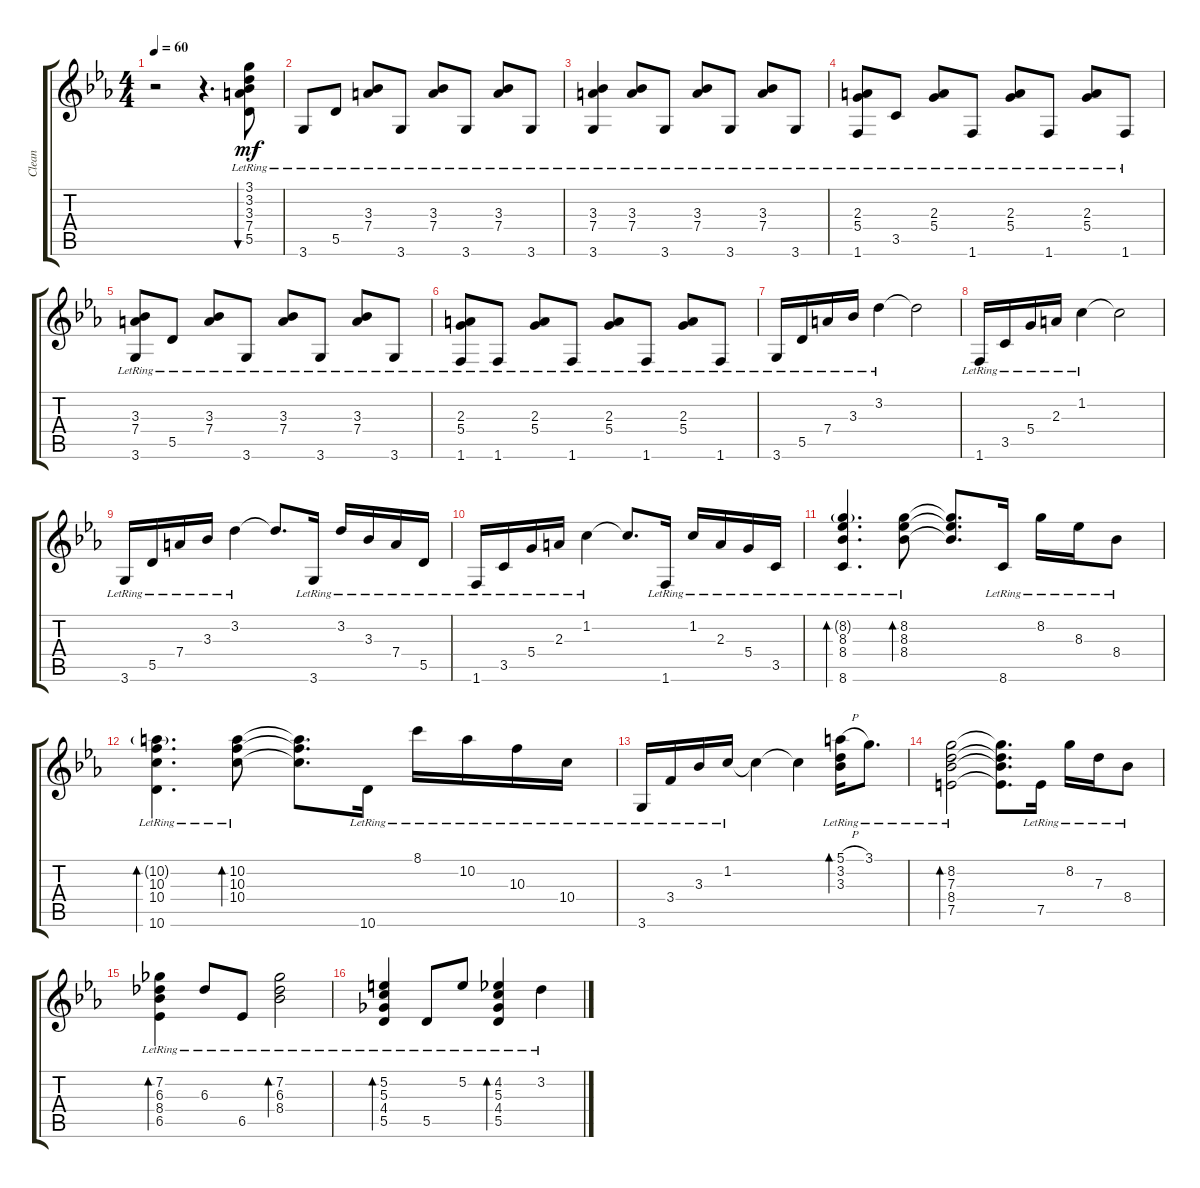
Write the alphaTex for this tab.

\track ("Clean" "Clean") {instrument electricguitarclean}
\staff {score tabs}
\tuning (E4 B3 G3 D3 A2 E2) {hide}
\ts (4 4)
\tempo 60
\clef g2
\ks eb
r.2{dy mf instrument electricguitarclean} r.4{d} (3.1{lr} 3.2{lr} 3.3{lr} 7.4{lr} 5.5{lr}).8{bu 30} |
3.6{lr}.8 5.5{lr}.8 (3.3{lr} 7.4{lr}).8 3.6{lr}.8 (3.3{lr} 7.4{lr}).8 3.6{lr}.8 (3.3{lr} 7.4{lr}).8 3.6{lr}.8 |
(3.3{lr} 7.4{lr} 3.6{lr}).4 (3.3{lr} 7.4{lr}).8 3.6{lr}.8 (3.3{lr} 7.4{lr}).8 3.6{lr}.8 (3.3{lr} 7.4{lr}).8 3.6{lr}.8 |
(2.3{lr} 5.4{lr} 1.6{lr}).8 3.5{lr}.8 (2.3{lr} 5.4{lr}).8 1.6{lr}.8 (2.3{lr} 5.4{lr}).8 1.6{lr}.8 (2.3{lr} 5.4{lr}).8 1.6{lr}.8 |
(3.3{lr} 7.4{lr} 3.6{lr}).8 5.5{lr}.8 (3.3{lr} 7.4{lr}).8 3.6{lr}.8 (3.3{lr} 7.4{lr}).8 3.6{lr}.8 (3.3{lr} 7.4{lr}).8 3.6{lr}.8 |
(2.3{lr} 5.4{lr} 1.6{lr}).8 1.6{lr}.8 (2.3{lr} 5.4{lr}).8 1.6{lr}.8 (2.3{lr} 5.4{lr}).8 1.6{lr}.8 (2.3{lr} 5.4{lr}).8 1.6{lr}.8 |
3.6{lr}.16 5.5{lr}.16 7.4{lr}.16 3.3{lr}.16 3.2{lr}.4 3.2{t}.2 |
1.6{lr}.16 3.5{lr}.16 5.4{lr}.16 2.3{lr}.16 1.2{lr}.4 1.2{t}.2 |
3.6{lr}.16 5.5{lr}.16 7.4{lr}.16 3.3{lr}.16 3.2{lr}.4 3.2{t}.8{d} 3.6{lr}.16 3.2{lr}.16 3.3{lr}.16 7.4{lr}.16 5.5{lr}.16 |
1.6{lr}.16 3.5{lr}.16 5.4{lr}.16 2.3{lr}.16 1.2{lr}.4 1.2{t}.8{d} 1.6{lr}.16 1.2{lr}.16 2.3{lr}.16 5.4{lr}.16 3.5{lr}.16 |
(8.2{g lr} 8.3{lr} 8.4{lr} 8.6{lr}).4{d bd 30} (8.2{lr} 8.3{lr} 8.4{lr}).8{bd 30} (8.2{t} 8.3{t} 8.4{t}).8{d} 8.6{lr}.16 8.2{lr}.16 8.3{lr}.16 8.4{lr}.8 |
(10.2{g lr} 10.3{lr} 10.4{lr} 10.6{lr}).4{d bd 30} (10.2{lr} 10.3{lr} 10.4{lr}).8{bd 30} (10.2{t} 10.3{t} 10.4{t}).8{d} 10.6{lr}.16 8.1{lr}.16 10.2{lr}.16 10.3{lr}.16 10.4{lr}.16 |
3.6{lr}.16 3.4{lr}.16 3.3{lr}.16 1.2{lr}.16 1.2{t}.4 1.2{t}.4 (5.1{h lr} 3.2{lr} 3.3{lr}).16{bd 30} 3.1{lr}.8{d} |
(8.2{lr} 7.3{lr} 8.4{lr} 7.5{lr}).2{bd 30} (8.2{t} 7.3{t} 8.4{t} 7.5{t}).8{d} 7.5{lr}.16 8.2{lr}.16 7.3{lr}.16 8.4{lr}.8 |
(7.2{lr} 6.3{lr} 8.4{lr} 6.5{lr}).4{bd 30} 6.3{lr}.8 6.5{lr}.8 (7.2{lr} 6.3{lr} 8.4{lr}).2{bd 30} |
(5.2{lr} 5.3{lr} 4.4{lr} 5.5{lr}).4{bd 30} 5.5{lr}.8 5.2{lr}.8 (4.2{lr} 5.3{lr} 4.4{lr} 5.5{lr}).4{bd 30} 3.2{lr}.4
